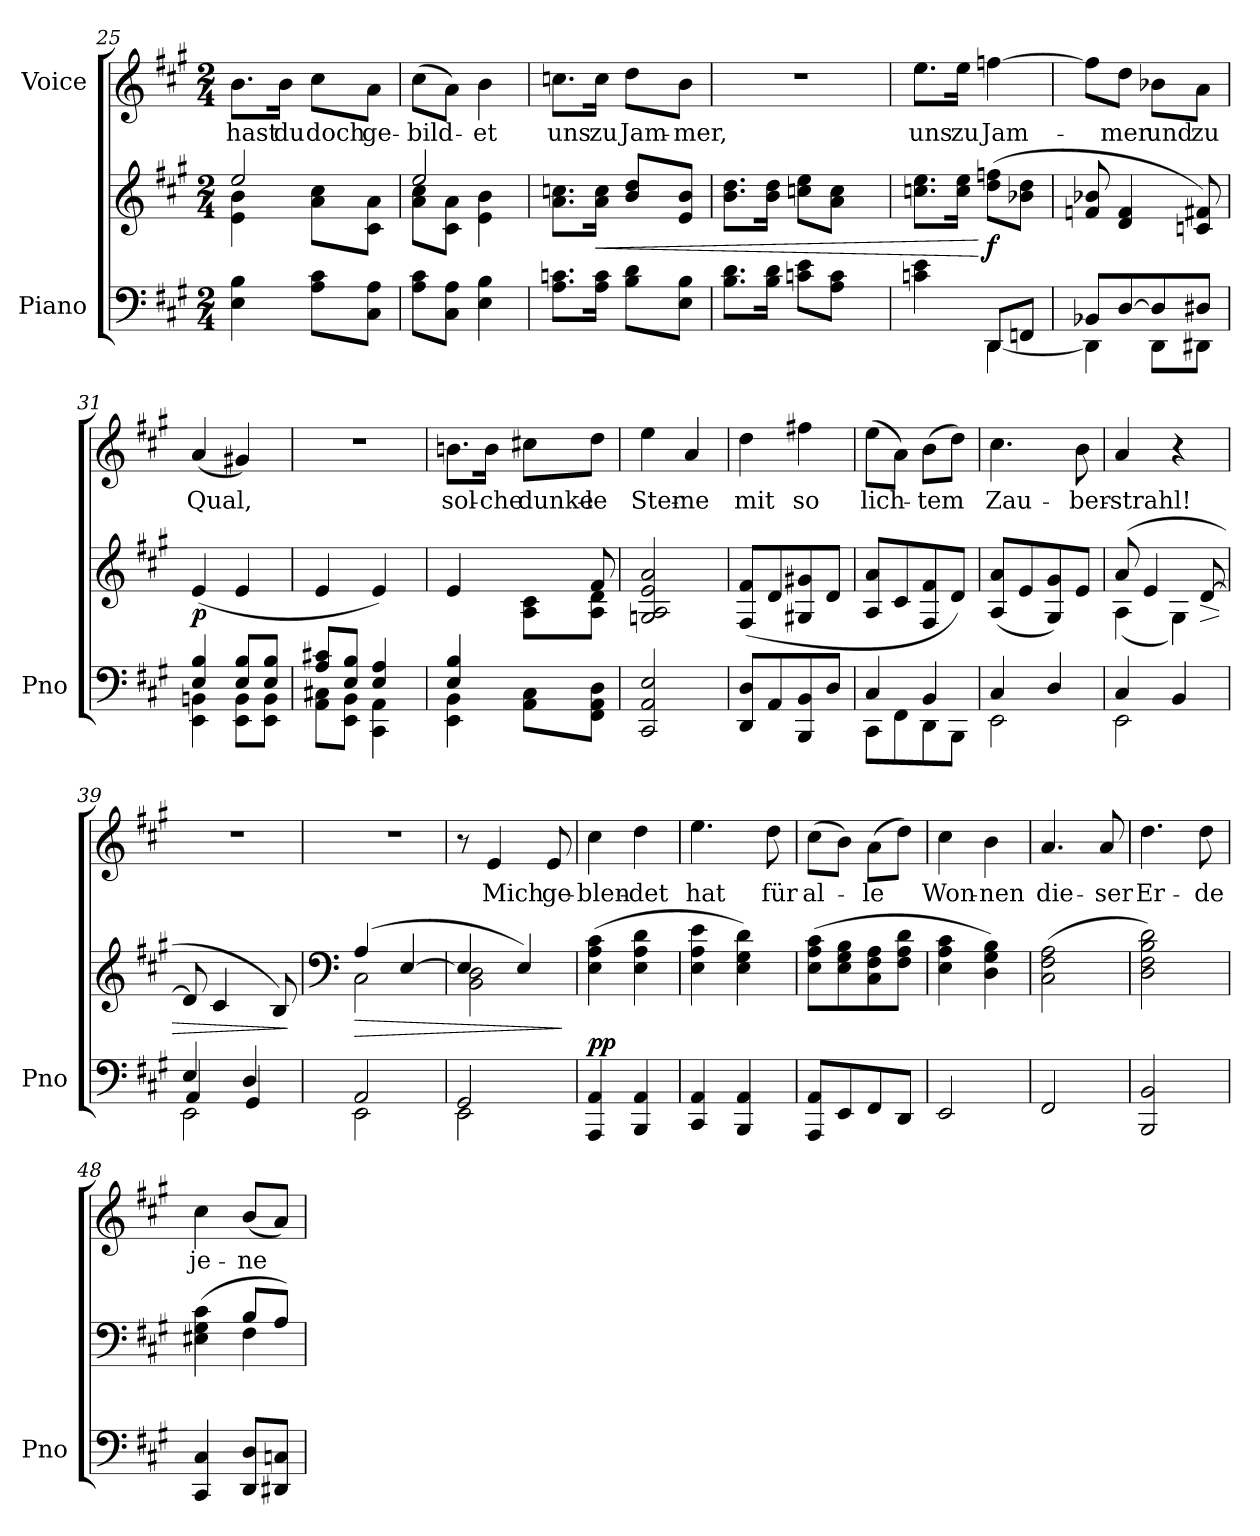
**kern	**kern	**dynam	**kern	**text
*part2	*part2	*part2	*part1	*part1
*staff3	*staff2	*staff2/3	*staff1	*staff1
*I"Piano	*	*	*I"Voice	*
*I'Pno	*	*	*	*
*clefF4	*clefG2	*	*clefG2	*
*k[f#c#g#]	*k[f#c#g#]	*	*k[f#c#g#]	*
*M2/4	*M2/4	*	*M2/4	*
=25	=25	=25	=25	=25
*	*^	*	*	*
!	!	!	!	!	!LO:LY:b
4E\ 4B\	2ee/	4e\ 4b\	.	8.b\L	hast
!	!	!	!	!	!LO:LY:b
.	.	.	.	16b\Jk	du
!	!	!	!	!	!LO:LY:b
8A\ 8c#\L	.	8a\ 8cc#\L	.	8cc#\L	doch
!	!	!	!	!	!LO:LY:b
8C#\ 8A\J	.	8c#\ 8a\J	.	8a\J	ge-
=26	=26	=26	=26	=26	=26
!	!	!	!	!	!LO:LY:b
8A\ 8c#\L	2ee/	8a\ 8cc#\L	.	(>8cc#\L	-bild-
8C#\ 8A\J	.	8c#\ 8a\J	.	8a\J)	.
!	!	!	!	!	!LO:LY:b
4E\ 4B\	.	4e\ 4b\	.	4b\	-et
!!LO:LB:g=z
=27	=27	=27	=27	=27	=27
!	!	!	!	!	!LO:LY:b
*	*v	*v	*	*	*
8.A\ 8.cn\L	8.a\ 8.ccn\L	.	8.ccn\L	uns
!	!	!LO:HP:b	!	!LO:LY:b
16A\ 16c\Jk	16a\ 16cc\Jk	<	16cc\Jk	zu
!	!	!	!	!LO:LY:b
8B\ 8d\L	8b/ 8dd/L	.	8dd\L	Jam-
!	!	!	!	!LO:LY:b
8E\ 8B\J	8e/ 8b/J	.	8b\J	-mer,
=28	=28	=28	=28	=28
8.B\ 8.d\L	8.b\ 8.dd\L	.	2r	.
16B\ 16d\Jk	16b\ 16dd\Jk	.	.	.
8cn\ 8e\L	8ccn\ 8ee\L	.	.	.
8A\ 8c\J	8a\ 8cc\J	.	.	.
=29	=29	=29	=29	=29
*^	*	*	*	*
!	!	!	!	!	!LO:LY:b
4cn\ 4e\	4ryy	8.ccn\ 8.ee\L	.	8.ee\L	uns
!	!	!	!	!	!LO:LY:b
.	.	16cc\ 16ee\Jk	.	16ee\Jk	zu
!	!	!	!LO:DY:n=1:b	!	!LO:LY:b
8DD/L	[4DD\	(>8dd\ 8ffn\L	[ f	[4ffn\	Jam-
8FFn/J	.	8b-X\ 8dd\J	.	.	.
=30	=30	=30	=30	=30	=30
8BB-X/L	4DD\]	8fn/ 8b-X/	.	8ff\L]	.
!	!	!	!	!	!LO:LY:b
[8D/	.	4d/ 4f/	.	8dd\J	-mer
!	!	!	!	!	!LO:LY:b
8D/]	8DD\L	.	.	8b-X\L	und
!	!	!	!	!	!LO:LY:b
8D#X/J	8DD#X\J	8cn/ 8f#X/)	.	8a\J	zu
=31	=31	=31	=31	=31	=31
!	!	!	!LO:DY:b	!	!LO:LY:b
4E/ 4B/	4EE\ 4BBn\	(>4e/	p	(<4a/	Qual,
8E/ 8B/L	8EE\ 8BB\L	4e/	.	4g#X/)	.
8E/ 8B/J	8EE\ 8BB\J	.	.	.	.
=32	=32	=32	=32	=32	=32
8A/ 8c#X/L	8AA\ 8C#X\L	4e/	.	2r	.
8E/ 8B/J	8EE\ 8BB\J	.	.	.	.
4E/ 4A/	4CC#\ 4AA\	4e/)	.	.	.
=33	=33	=33	=33	=33	=33
*	*	*^	*	*	*
!	!	!	!	!	!	!LO:LY:b
4E/ 4B/	4EE\ 4BB\	4e/	4ryy	.	8.bn\L	sol-
!	!	!	!	!	!	!LO:LY:b
.	.	.	.	.	16b\Jk	-che
!	!	!	!	!	!	!LO:LY:b
8AA\ 8C#\L	4ryy	8ryy	8A\ 8c#\L	.	8cc#X\L	dunke-
!	!	!	!	!	!	!LO:LY:b
8FF#\ 8AA\ 8D\J	.	8f#/	8A\ 8d\J	.	8dd\J	-le
*v	*v	*	*	*	*	*
=34	=34	=34	=34	=34	=34
!	!	!	!	!	!LO:LY:b
*	*v	*v	*	*	*
2CC#/ 2AA/ 2E/	2Gn/ 2A/ 2e/ 2a/	.	4ee\	Ster-
!	!	!	!	!LO:LY:b
.	.	.	4a/	-ne
!!LO:PB:g=z
=35	=35	=35	=35	=35
!	!	!	!	!LO:LY:b
8DD/ 8D/L	(>8F#/ 8f#/L	.	4dd\	mit
8AA/	8d/	.	.	.
!	!	!	!	!LO:LY:b
8BBB/ 8BB/	8G#X/ 8g#X/	.	4ff#X\	so
8D/J	8d/J	.	.	.
=36	=36	=36	=36	=36
*^	*	*	*	*
!	!	!	!	!	!LO:LY:b
4C#/	8CC#\L	8A/ 8a/L	.	(>8ee\L	lich-
.	8FF#\	8c#/	.	8a\J)	.
!	!	!	!	!	!LO:LY:b
4BB/	8DD\	8F#/ 8f#/	.	(>8b\L	-tem
.	8BBB\J	8d/J)	.	8dd\J)	.
=37	=37	=37	=37	=37	=37
!	!	!	!	!	!LO:LY:b
4C#/	2EE\	(<8A/ 8a/L	.	4.cc#\	Zau-
.	.	8e/	.	.	.
4D/	.	8G#/ 8g#/)	.	.	.
!	!	!	!	!	!LO:LY:b
.	.	8e/J	.	8b\	-ber-
=38	=38	=38	=38	=38	=38
*	*	*^	*	*	*
!	!	!	!	!	!	!LO:LY:b
4C#/	2EE\	(>8a/	(<4A\	.	4a/	-strahl!
.	.	4e/	.	.	.	.
4BB/	.	.	4G#\)	.	4r	.
!	!	!	!	!LO:HP:b	!	!
.	.	[8d/	.	>	.	.
*	*	*v	*v	*	*	*
=39	=39	=39	=39	=39	=39
*	*^	*	*	*	*
4E/	2EE\	4AA/	8d/]	.	2r	.
.	.	.	4c#/	.	.	.
4D/	.	4GG#/	.	.	.	.
.	.	.	8B/)	.	.	.
*v	*v	*v	*	*	*	*
.	.	]	.	.
=40	=40	=40	=40	=40
*	*clefF4	*	*	*
*^	*	*	*	*
!	!	!	!LO:HP:b	!	!
*	*	*^	*	*	*
2AA/	2EE\	(>4A/	2C#\	>	2r	.
.	.	[4E/	.	.	.	.
=41	=41	=41	=41	=41	=41	=41
2GG#/	2EE\	4E/]	2BB\ 2D\	.	8r	.
!	!	!	!	!	!	!LO:LY:b
.	.	.	.	.	4e/	Mich
.	.	4E/)	.	.	.	.
!	!	!	!	!	!	!LO:LY:b
.	.	.	.	.	8e/	ge-
*v	*v	*	*	*	*	*
*	*v	*v	*	*	*
.	.	]	.	.
=42	=42	=42	=42	=42
!	!	!LO:DY:a=2	!	!LO:LY:b
4AAA/ 4AA/	(>4E\ 4A\ 4c#\	pp	4cc#\	-blen-
!	!	!	!	!LO:LY:b
4BBB/ 4AA/	4E\ 4A\ 4d\	.	4dd\	-det
=43	=43	=43	=43	=43
!	!	!	!	!LO:LY:b
4CC#/ 4AA/	4E\ 4A\ 4e\	.	4.ee\	hat
4BBB/ 4AA/	4E\ 4G#\ 4d\)	.	.	.
!	!	!	!	!LO:LY:b
.	.	.	8dd\	für
!!LO:LB:g=z
=44	=44	=44	=44	=44
!	!	!	!	!LO:LY:b
8AAA/ 8AA/L	(>8E\ 8A\ 8c#\L	.	(>8cc#\L	al-
8EE/	8E\ 8G#\ 8B\	.	8b\J)	.
!	!	!	!	!LO:LY:b
8FF#/	8C#\ 8F#\ 8A\	.	(>8a\L	-le
8DD/J	8F#\ 8A\ 8d\J	.	8dd\J)	.
=45	=45	=45	=45	=45
!	!	!	!	!LO:LY:b
2EE/	4E\ 4A\ 4c#\	.	4cc#\	Won-
!	!	!	!	!LO:LY:b
.	4D\ 4G#\ 4B\)	.	4b\	-nen
=46	=46	=46	=46	=46
!	!	!	!	!LO:LY:b
2FF#/	(>2C#\ 2F#\ 2A\	.	4.a/	die-
!	!	!	!	!LO:LY:b
.	.	.	8a/	-ser
=47	=47	=47	=47	=47
!	!	!	!	!LO:LY:b
2BBB/ 2BB/	2D\ 2F#\ 2B\ 2d\)	.	4.dd\	Er-
!	!	!	!	!LO:LY:b
.	.	.	8dd\	-de
=48	=48	=48	=48	=48
*	*^	*	*	*
!	!	!	!	!	!LO:LY:b
4CC#/ 4C#/	(>4E#X\ 4G#\ 4c#\	4ryy	.	4cc#\	je-
!	!	!	!	!	!LO:LY:b
8DD/ 8D/L	8B/L	4F#\	.	(<8b/L	-ne
8DD#X/ 8Cn/J	8A/J)	.	.	8a/J)	.
*	*v	*v	*	*	*
=	=	=	=	=
*-	*-	*-	*-	*-
